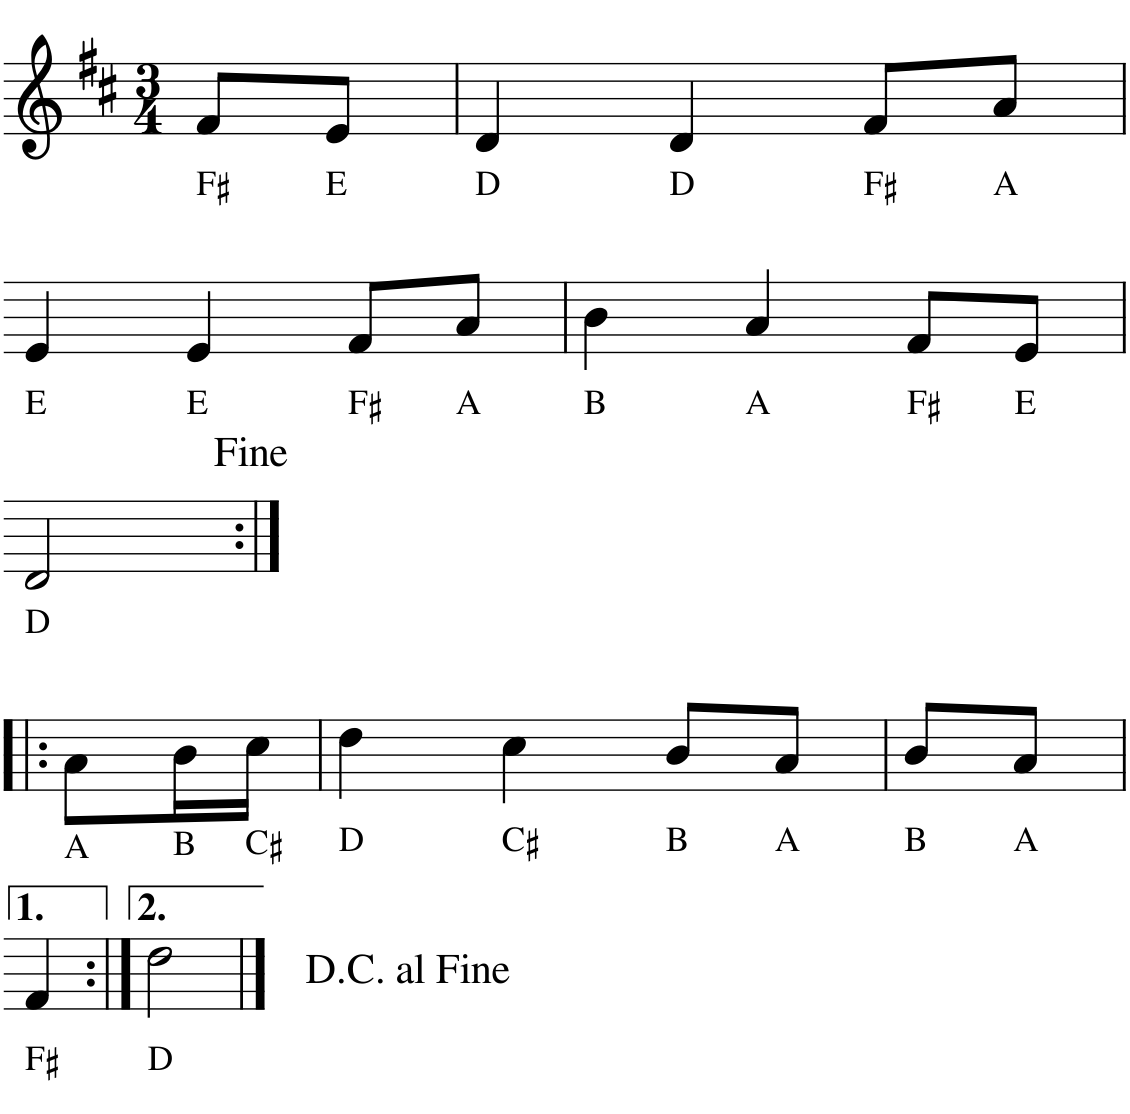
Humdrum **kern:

**kern
*part1
*staff1
*I"Flute
*I'Fl.
*clefG2
*k[f#c#]
*M3/4
=1
!LO:TX:b:t=F♯
8f#/L
!LO:TX:b:t=E
8e/J
=2
!LO:TX:b:t=D
4d/
!LO:TX:b:t=D
4d/
!LO:TX:b:t=F♯
8f#/L
!LO:TX:b:t=A
8a/J
!!LO:LB:g=z
=3
!LO:TX:b:t=E
4e/
!LO:TX:b:t=E
4e/
!LO:TX:b:t=F♯
8f#/L
!LO:TX:b:t=A
8a/J
=4
!LO:TX:b:t=B
4b\
!LO:TX:b:t=A
4a/
!LO:TX:b:t=F♯
8f#/L
!LO:TX:b:t=E
8e/J
!!LO:LB:g=z
=5
!LO:TX:b:t=D
2d/
!!LO:LB:g=z
=6:|!|:
!LO:TX:b:t=A
8a\L
!LO:TX:b:t=B
16b\L
!LO:TX:b:t=C♯
16cc#\JJ
=7
!LO:TX:b:t=D
4dd\
!LO:TX:b:t=C♯
4cc#\
!LO:TX:b:t=B
8b/L
!LO:TX:b:t=A
8a/J
=8
!LO:TX:b:t=B
8b/L
!LO:TX:b:t=A
8a/J
!!LO:LB:g=z
=9
!LO:TX:b:t=F♯
4f#/
=10:|!
!LO:TX:b:t=D
2dd\
==
*-
